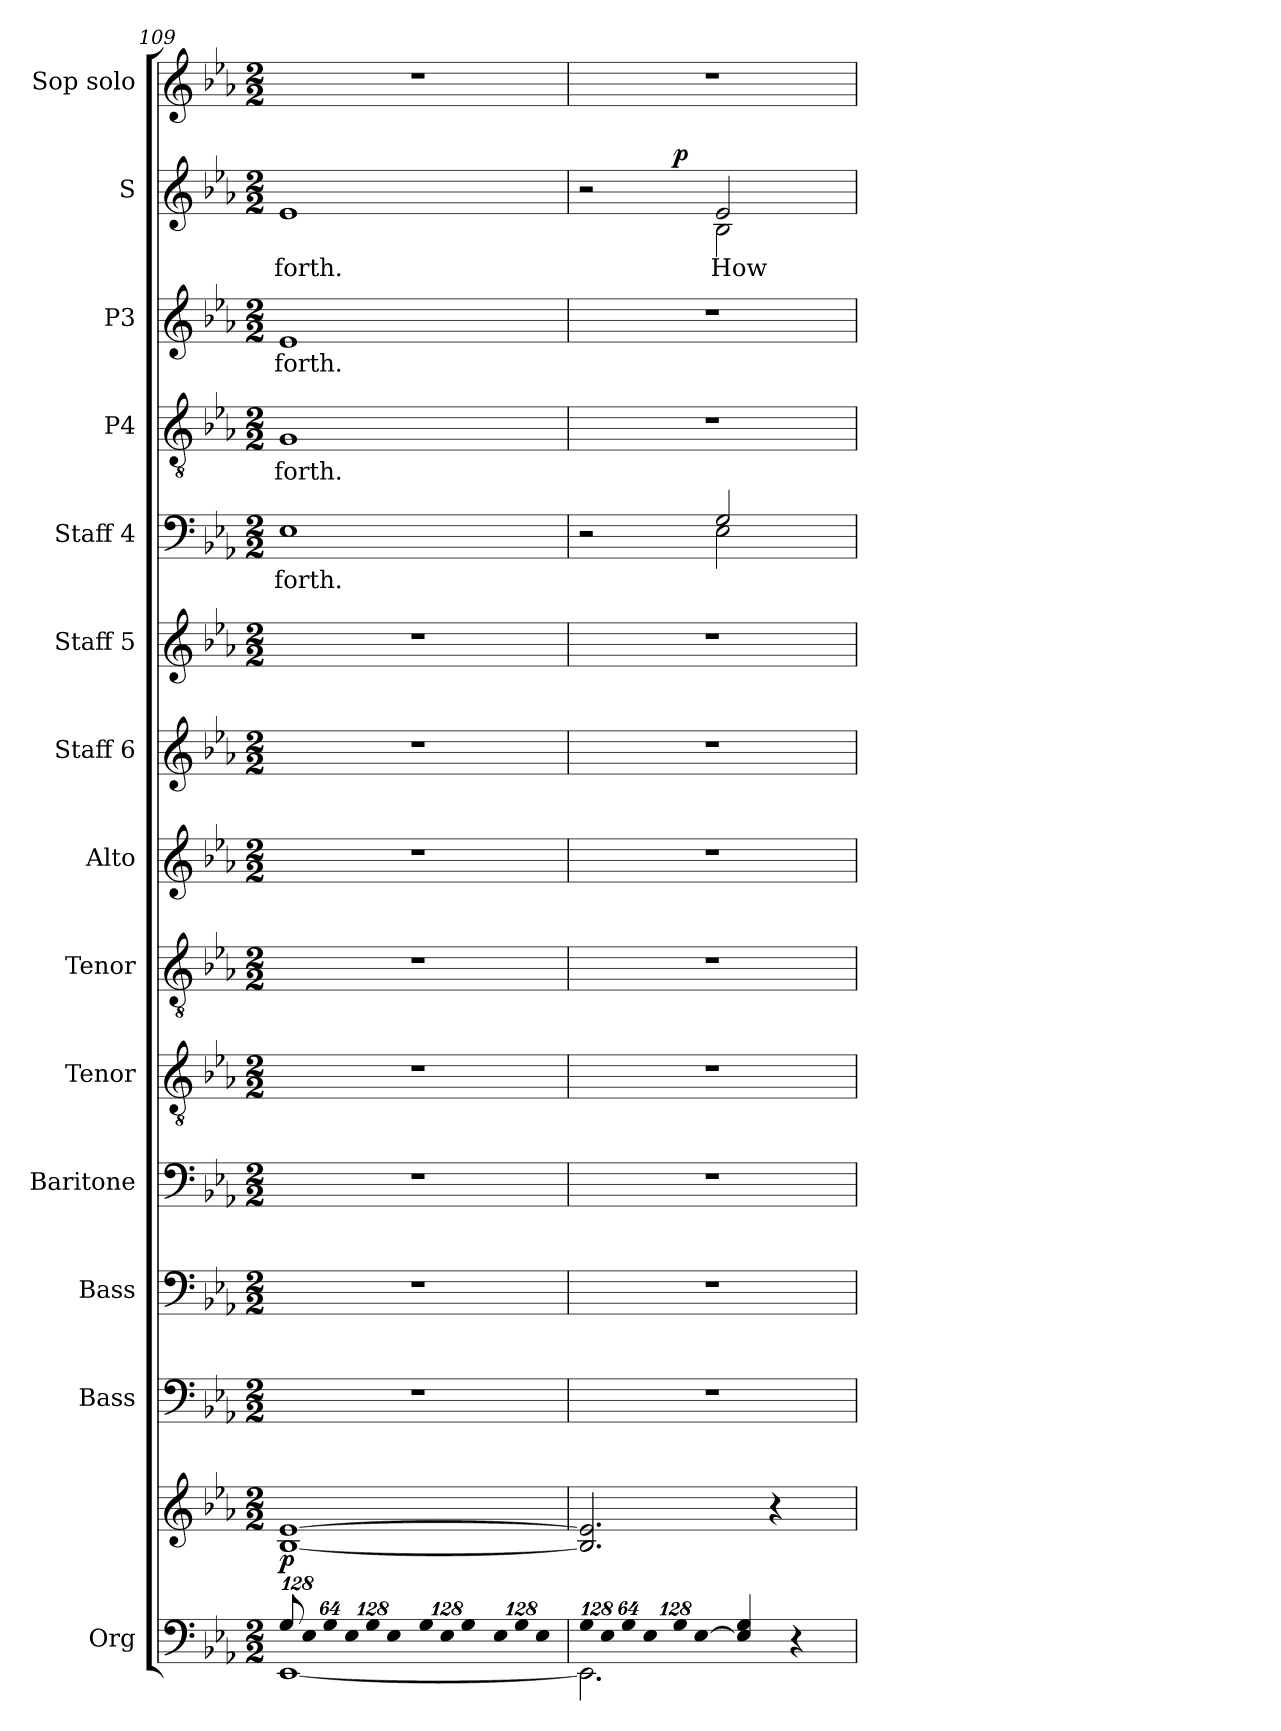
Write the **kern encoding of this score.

**kern	**kern	**dynam	**kern	**kern	**kern	**kern	**kern	**kern	**kern	**kern	**kern	**text	**kern	**text	**kern	**text	**kern	**text	**dynam	**kern
*part14	*part14	*part14	*part13	*part12	*part11	*part10	*part9	*part8	*part7	*part6	*part5	*part5	*part4	*part4	*part3	*part3	*part2	*part2	*part2	*part1
*staff15	*staff14	*staff14/15	*staff13	*staff12	*staff11	*staff10	*staff9	*staff8	*staff7	*staff6	*staff5	*staff5	*staff4	*staff4	*staff3	*staff3	*staff2	*staff2	*staff2	*staff1
*I"Org	*	*	*I"Bass	*I"Bass	*I"Baritone	*I"Tenor	*I"Tenor	*I"Alto	*I"Staff 6	*I"Staff 5	*I"Staff 4	*	*I"P4	*	*I"P3	*	*I"S	*	*	*I"Sop solo
*I'Org.	*	*	*I'B.	*I'B.	*I'Bar.	*I'T.	*I'T.	*I'A.	*I'Sta. 6	*I'Sta. 5	*I'Sta. 4	*	*	*	*	*	*	*	*	*I'S.
*clefF4	*clefG2	*	*clefF4	*clefF4	*clefF4	*clefGv2	*clefGv2	*clefG2	*clefG2	*clefG2	*clefF4	*	*clefGv2	*	*clefG2	*	*clefG2	*	*	*clefG2
*	*	*	*	*	*	*ITrd7c12	*ITrd7c12	*	*	*	*	*	*	*	*	*	*	*	*	*
*k[b-e-a-]	*k[b-e-a-]	*	*k[b-e-a-]	*k[b-e-a-]	*k[b-e-a-]	*k[b-e-a-]	*k[b-e-a-]	*k[b-e-a-]	*k[b-e-a-]	*k[b-e-a-]	*k[b-e-a-]	*	*k[b-e-a-]	*	*k[b-e-a-]	*	*k[b-e-a-]	*	*	*k[b-e-a-]
*E-:	*E-:	*	*E-:	*E-:	*E-:	*E-:	*E-:	*E-:	*E-:	*E-:	*E-:	*	*E-:	*	*E-:	*	*E-:	*	*	*E-:
*M2/2	*M2/2	*	*M2/2	*M2/2	*M2/2	*M2/2	*M2/2	*M2/2	*M2/2	*M2/2	*M2/2	*	*M2/2	*	*M2/2	*	*M2/2	*	*	*M2/2
*Xbrackettup	*	*	*	*	*	*	*	*	*	*	*	*	*	*	*	*	*	*	*	*
=109	=109	=109	=109	=109	=109	=109	=109	=109	=109	=109	=109	=109	=109	=109	=109	=109	=109	=109	=109	=109
!LO:N:vis=8	!	!	!	!	!	!	!	!	!	!	!	!	!	!	!	!	!	!	!	!
*^	*	*	*	*	*	*	*	*	*	*	*	*	*	*	*	*	*	*	*	*
!	!	!	!	!	!	!	!	!	!	!	!	!	!LO:LY:b:color=#000000	!	!	!	!	!	!	!	!
!	!	!	!	!	!	!	!	!	!	!	!	!	!	!	!LO:LY:b:color=#000000	!	!	!	!	!	!
!	!	!	!	!	!	!	!	!	!	!	!	!	!	!	!	!	!LO:LY:b:color=#000000	!	!	!	!
!	!	!	!	!	!	!	!	!	!	!	!	!	!	!	!	!	!	!	!LO:LY:b:color=#000000	!	!
1024%85Gi/	[1EE-i	[1B-i [1e-i	p	1r	1r	1r	1r	1r	1r	1r	1r	1E-i	forth.	1Gi	forth.	1e-i	forth.	1e-i	forth.	.	1r
!LO:N:vis=8	!	!	!	!	!	!	!	!	!	!	!	!	!	!	!	!	!	!	!	!	!
1024%85E-i/	.	.	.	.	.	.	.	.	.	.	.	.	.	.	.	.	.	.	.	.	.
!LO:N:vis=8	!	!	!	!	!	!	!	!	!	!	!	!	!	!	!	!	!	!	!	!	!
512%43Gi/	.	.	.	.	.	.	.	.	.	.	.	.	.	.	.	.	.	.	.	.	.
!LO:N:vis=8	!	!	!	!	!	!	!	!	!	!	!	!	!	!	!	!	!	!	!	!	!
1024%85E-i/	.	.	.	.	.	.	.	.	.	.	.	.	.	.	.	.	.	.	.	.	.
!LO:N:vis=8	!	!	!	!	!	!	!	!	!	!	!	!	!	!	!	!	!	!	!	!	!
1024%85Gi/	.	.	.	.	.	.	.	.	.	.	.	.	.	.	.	.	.	.	.	.	.
!LO:N:vis=8	!	!	!	!	!	!	!	!	!	!	!	!	!	!	!	!	!	!	!	!	!
512%43E-i/	.	.	.	.	.	.	.	.	.	.	.	.	.	.	.	.	.	.	.	.	.
!LO:N:vis=8	!	!	!	!	!	!	!	!	!	!	!	!	!	!	!	!	!	!	!	!	!
1024%85Gi/	.	.	.	.	.	.	.	.	.	.	.	.	.	.	.	.	.	.	.	.	.
!LO:N:vis=8	!	!	!	!	!	!	!	!	!	!	!	!	!	!	!	!	!	!	!	!	!
1024%85E-i/	.	.	.	.	.	.	.	.	.	.	.	.	.	.	.	.	.	.	.	.	.
!LO:N:vis=8	!	!	!	!	!	!	!	!	!	!	!	!	!	!	!	!	!	!	!	!	!
512%43Gi/	.	.	.	.	.	.	.	.	.	.	.	.	.	.	.	.	.	.	.	.	.
!LO:N:vis=8	!	!	!	!	!	!	!	!	!	!	!	!	!	!	!	!	!	!	!	!	!
1024%85E-i/	.	.	.	.	.	.	.	.	.	.	.	.	.	.	.	.	.	.	.	.	.
!LO:N:vis=8	!	!	!	!	!	!	!	!	!	!	!	!	!	!	!	!	!	!	!	!	!
1024%85Gi/	.	.	.	.	.	.	.	.	.	.	.	.	.	.	.	.	.	.	.	.	.
!LO:N:vis=8	!	!	!	!	!	!	!	!	!	!	!	!	!	!	!	!	!	!	!	!	!
512%43E-i/	.	.	.	.	.	.	.	.	.	.	.	.	.	.	.	.	.	.	.	.	.
!!LO:PB:g=z
=110	=110	=110	=110	=110	=110	=110	=110	=110	=110	=110	=110	=110	=110	=110	=110	=110	=110	=110	=110	=110	=110
!LO:N:vis=8	!	!	!	!	!	!	!	!	!	!	!	!	!	!	!	!	!	!	!	!	!
*	*	*	*	*	*	*	*	*	*	*	*	*^	*	*	*	*	*	*^	*	*	*
*	*	*	*	*	*	*	*	*	*	*	*	*	*	*	*	*	*	*	*	*^	*	*	*
1024%85Gi/	2.EE-i\]	2.B-i/] 2.e-i]	.	1r	1r	1r	1r	1r	1r	1r	1r	2r	2ryy	.	1r	.	1r	.	2r	2ryy	4ryy	.	.	1r
!LO:N:vis=8	!	!	!	!	!	!	!	!	!	!	!	!	!	!	!	!	!	!	!	!	!	!	!	!
1024%85E-i/	.	.	.	.	.	.	.	.	.	.	.	.	.	.	.	.	.	.	.	.	.	.	.	.
!LO:N:vis=8	!	!	!	!	!	!	!	!	!	!	!	!	!	!	!	!	!	!	!	!	!	!	!	!
512%43Gi/	.	.	.	.	.	.	.	.	.	.	.	.	.	.	.	.	.	.	.	.	.	.	.	.
!LO:N:vis=8	!	!	!	!	!	!	!	!	!	!	!	!	!	!	!	!	!	!	!	!	!	!	!	!
1024%85E-i/	.	.	.	.	.	.	.	.	.	.	.	.	.	.	.	.	.	.	.	.	16ryy	.	.	.
.	.	.	.	.	.	.	.	.	.	.	.	.	.	.	.	.	.	.	.	.	64ryy	.	.	.
.	.	.	.	.	.	.	.	.	.	.	.	.	.	.	.	.	.	.	.	.	256ryy	.	.	.
.	.	.	.	.	.	.	.	.	.	.	.	.	.	.	.	.	.	.	.	.	1024ryy	.	.	.
!LO:N:vis=8	!	!	!	!	!	!	!	!	!	!	!	!	!	!	!	!	!	!	!	!	!	!	!	!
1024%85Gi/	.	.	.	.	.	.	.	.	.	.	.	.	.	.	.	.	.	.	.	.	2ryy	.	p	.
!LO:N:vis=8	!	!	!	!	!	!	!	!	!	!	!	!	!	!	!	!	!	!	!	!	!	!	!	!
[512%43E-i/	.	.	.	.	.	.	.	.	.	.	.	.	.	.	.	.	.	.	.	.	.	.	.	.
!	!	!	!	!	!	!	!	!	!	!	!	!	!	!	!	!	!	!	!	!	!	!LO:LY:b:color=#000000	!	!
4E-i/] 4Gi	.	.	.	.	.	.	.	.	.	.	.	2Gi/	2E-i\	.	.	.	.	.	2e-i/	2B-i\	.	How	.	.
4r	4ryy	4r	.	.	.	.	.	.	.	.	.	.	.	.	.	.	.	.	.	.	.	.	.	.
.	.	.	.	.	.	.	.	.	.	.	.	.	.	.	.	.	.	.	.	.	8ryy	.	.	.
.	.	.	.	.	.	.	.	.	.	.	.	.	.	.	.	.	.	.	.	.	32ryy	.	.	.
.	.	.	.	.	.	.	.	.	.	.	.	.	.	.	.	.	.	.	.	.	128ryy	.	.	.
.	.	.	.	.	.	.	.	.	.	.	.	.	.	.	.	.	.	.	.	.	512.ryy	.	.	.
*v	*v	*	*	*	*	*	*	*	*	*	*	*v	*v	*	*	*	*	*	*v	*v	*v	*	*	*
=	=	=	=	=	=	=	=	=	=	=	=	=	=	=	=	=	=	=	=	=
*-	*-	*-	*-	*-	*-	*-	*-	*-	*-	*-	*-	*-	*-	*-	*-	*-	*-	*-	*-	*-
